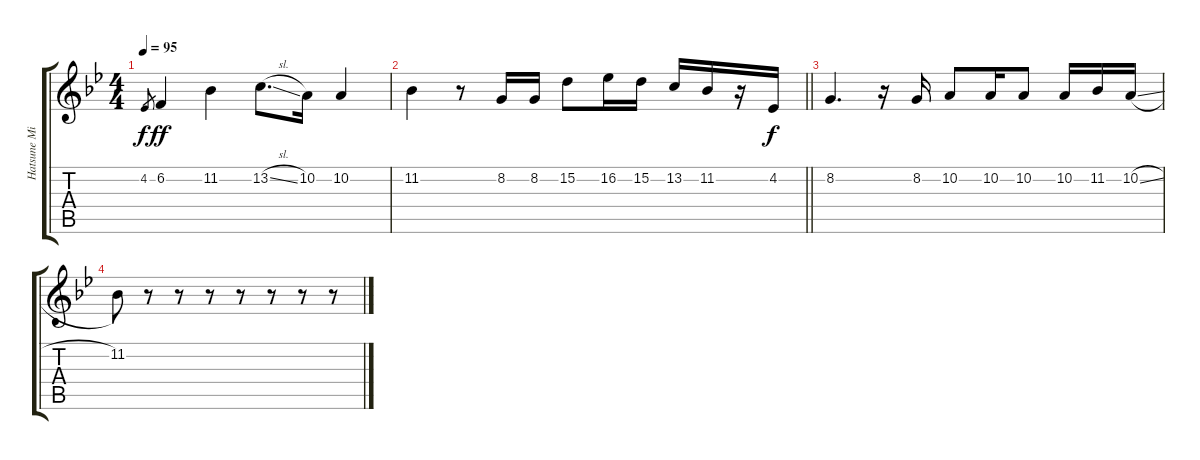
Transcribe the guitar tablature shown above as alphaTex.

\track ("Hatsune Miku (Melodía)" "Hatsune Mi") {instrument clarinet}
\staff {score tabs}
\tuning (E4 B3 G3 D3 A2 E2) {hide}
\ts (4 4)
\tempo 95
\clef g2
\ks bb
4.2.8{gr dy f} 6.2.4{dy ff} 11.2.4 13.2{sl}.8{d} 10.2.16 10.2.4 |
\barLineRight lightlight
11.2.4 r.8 8.2.16 8.2.16 15.2.8 16.2.16 15.2.16 13.2.16 11.2.16 r.16 4.2.16{dy f} |
8.2.4{d} r.16 8.2.16 10.2.8 10.2.16 10.2.8 10.2.16 11.2.16 10.2{sl}.16 |
11.2.8 r.8 r.8 r.8 r.8 r.8 r.8 r.8
